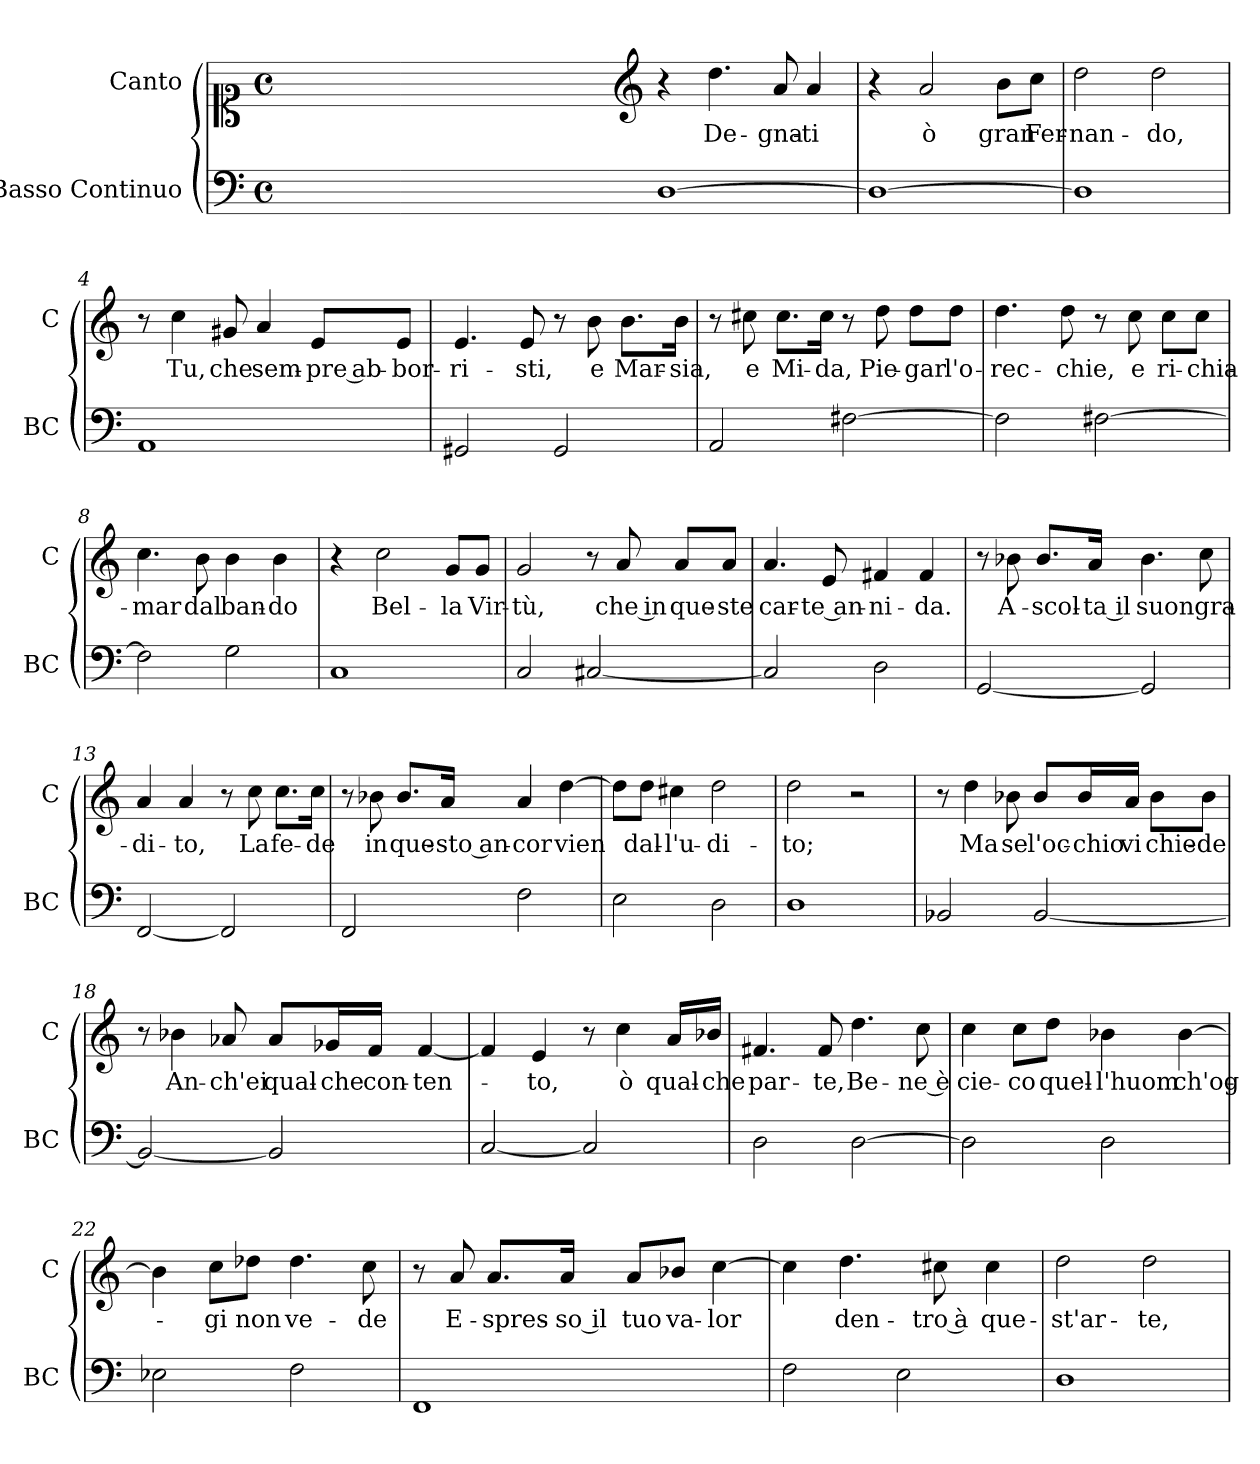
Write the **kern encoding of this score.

**kern	**kern	**text
*part2	*part1	*part1
*staff2	*staff1	*staff1
*I"Basso Continuo	*I"Canto	*
*I'BC	*I'C	*
*clefF4	*clefC1	*
*k[]	*k[]	*
*C:	*C:	*
*M4/4	*M4/4	*
*met(c)	*met(c)	*
=	=	=
1ryy	1ryy	.
=1X-	=1X-	=1X-
4ryy	4ryy	.
4ryy	4ryy	.
4ryy	4ryy	.
4ryy	4ryy	.
=1-	=1-	=1-
*	*clefG2	*
[1D	4r	.
!	!	!LO:LY:b
.	4.dd\	De-
!	!	!LO:LY:b
.	8a/	-gna-
!	!	!LO:LY:b
.	4a/	-ti
=2	=2	=2
1D_	4r	.
!	!	!LO:LY:b
.	2a/	ò
!	!	!LO:LY:b
.	8b\L	gran
!	!	!LO:LY:b
.	8cc\J	Fer-
=3	=3	=3
!	!	!LO:LY:b
1D]	2dd\	-nan-
!	!	!LO:LY:b
.	2dd\	-do,
=4	=4	=4
1AA	8r	.
!	!	!LO:LY:b
.	4cc\	Tu,
!	!	!LO:LY:b
.	8g#X/	che
!	!	!LO:LY:b
.	4a/	sem-
!	!	!LO:LY:b
.	8e/L	-pre ab-
!	!	!LO:LY:b
.	8e/J	-bor-
!!LO:LB:g=z
=5	=5	=5
!	!	!LO:LY:b
2GG#X/	4.e/	-ri-
!	!	!LO:LY:b
.	8e/	-sti,
2GG#/	8r	.
!	!	!LO:LY:b
.	8b\	e
!	!	!LO:LY:b
.	8.b\L	Mar-
!	!	!LO:LY:b
.	16b\Jk	-sia,
=6	=6	=6
2AA/	8r	.
!	!	!LO:LY:b
.	8cc#X\	e
!	!	!LO:LY:b
.	8.cc#\L	Mi-
!	!	!LO:LY:b
.	16cc#\Jk	-da,
[2F#X\	8r	.
!	!	!LO:LY:b
.	8dd\	Pie-
!	!	!LO:LY:b
.	8dd\L	-gar
!	!	!LO:LY:b
.	8dd\J	l'o-
=7	=7	=7
!	!	!LO:LY:b
2F#\]	4.dd\	-rec-
!	!	!LO:LY:b
.	8dd\	-chie,
[2F#X\	8r	.
!	!	!LO:LY:b
.	8cc\	e
!	!	!LO:LY:b
.	8cc\L	ri-
!	!	!LO:LY:b
.	8cc\J	-chia-
=8	=8	=8
!	!	!LO:LY:b
2F#\]	4.cc\	-mar
!	!	!LO:LY:b
.	8b\	dal
!	!	!LO:LY:b
2G\	4b\	ban-
!	!	!LO:LY:b
.	4b\	-do
=9	=9	=9
1C	4r	.
!	!	!LO:LY:b
.	2cc\	Bel-
!	!	!LO:LY:b
.	8g/L	-la
!	!	!LO:LY:b
.	8g/J	Vir-
!!LO:LB:g=z
=10	=10	=10
!	!	!LO:LY:b
2C/	2g/	-tù,
[2C#X/	8r	.
!	!	!LO:LY:b
.	8a/	che in
!	!	!LO:LY:b
.	8a/L	que-
!	!	!LO:LY:b
.	8a/J	-ste
=11	=11	=11
!	!	!LO:LY:b
2C#/]	4.a/	car-
!	!	!LO:LY:b
.	8e/	-te an-
!	!	!LO:LY:b
2D\	4f#X/	-ni-
!	!	!LO:LY:b
.	4f#/	-da.
=12	=12	=12
[2GG/	8r	.
!	!	!LO:LY:b
.	8b-X\	A-
!	!	!LO:LY:b
.	8.b-/L	-scol-
!	!	!LO:LY:b
.	16a/Jk	-ta il
!	!	!LO:LY:b
2GG/]	4.b-\	suon
!	!	!LO:LY:b
.	8cc\	gra-
=13	=13	=13
!	!	!LO:LY:b
[2FF/	4a/	-di-
!	!	!LO:LY:b
.	4a/	-to,
2FF/]	8r	.
!	!	!LO:LY:b
.	8cc\	La
!	!	!LO:LY:b
.	8.cc\L	fe-
!	!	!LO:LY:b
.	16cc\Jk	-de
=14	=14	=14
2FF/	8r	.
!	!	!LO:LY:b
.	8b-X\	in
!	!	!LO:LY:b
.	8.b-/L	que-
!	!	!LO:LY:b
.	16a/Jk	-sto an-
!	!	!LO:LY:b
2F\	4a/	-cor
!	!	!LO:LY:b
.	[4dd\	vien
!!LO:LB:g=z
=15	=15	=15
2E\	8dd\L]	.
!	!	!LO:LY:b
.	8dd\J	dal-
!	!	!LO:LY:b
.	4cc#X\	-l'u-
!	!	!LO:LY:b
2D\	2dd\	-di-
=16	=16	=16
!	!	!LO:LY:b
1D	2dd\	-to;
.	2r	.
=17	=17	=17
2BB-X/	8r	.
!	!	!LO:LY:b
.	4dd\	Ma
!	!	!LO:LY:b
.	8b-X\	se
!	!	!LO:LY:b
[2BB-/	8b-/L	l'oc-
!	!	!LO:LY:b
.	16b-/L	-chio
!	!	!LO:LY:b
.	16a/JJ	vi
!	!	!LO:LY:b
.	8b-\L	chie-
!	!	!LO:LY:b
.	8b-\J	-de
=18	=18	=18
2BB-/_	8r	.
!	!	!LO:LY:b
.	4b-X\	An-
!	!	!LO:LY:b
.	8a-X/	-ch'ei
!	!	!LO:LY:b
2BB-/]	8a-/L	qual-
!	!	!LO:LY:b
.	16g-X/L	-che
!	!	!LO:LY:b
.	16f/JJ	con-
!	!	!LO:LY:b
.	[4f/	-ten-
=19	=19	=19
[2C/	4f/]	.
!	!	!LO:LY:b
.	4e/	-to,
2C/]	8r	.
!	!	!LO:LY:b
.	4cc\	ò
!	!	!LO:LY:b
.	16a/LL	qual-
!	!	!LO:LY:b
.	16b-X/JJ	-che
!!LO:LB:g=z
=20	=20	=20
!	!	!LO:LY:b
2D\	4.f#X/	par-
!	!	!LO:LY:b
.	8f#/	-te,
!	!	!LO:LY:b
[2D\	4.dd\	Be-
!	!	!LO:LY:b
.	8cc\	-ne è
=21	=21	=21
!	!	!LO:LY:b
2D\]	4cc\	cie-
!	!	!LO:LY:b
.	8cc\L	-co
!	!	!LO:LY:b
.	8dd\J	quel-
!	!	!LO:LY:b
2D\	4b-X\	-l'huom
!	!	!LO:LY:b
.	[4b-\	ch'og-
=22	=22	=22
2E-X\	4b-\]	.
!	!	!LO:LY:b
.	8cc\L	-gi
!	!	!LO:LY:b
.	8dd-X\J	non
!	!	!LO:LY:b
2F\	4.dd-\	ve-
!	!	!LO:LY:b
.	8cc\	-de
=23	=23	=23
1FF	8r	.
!	!	!LO:LY:b
.	8a/	E-
!	!	!LO:LY:b
.	8.a/L	-spres-
!	!	!LO:LY:b
.	16a/Jk	-so il
!	!	!LO:LY:b
.	8a/L	tuo
!	!	!LO:LY:b
.	8b-X/J	va-
!	!	!LO:LY:b
.	[4cc\	-lor
=24	=24	=24
2F\	4cc\]	.
!	!	!LO:LY:b
.	4.dd\	den-
2E\	.	.
!	!	!LO:LY:b
.	8cc#X\	-tro à
!	!	!LO:LY:b
.	4cc#\	que-
!!LO:LB:g=z
=25	=25	=25
!	!	!LO:LY:b
1D	2dd\	-st'ar-
!	!	!LO:LY:b
.	2dd\	-te,
=	=	=
*-	*-	*-
